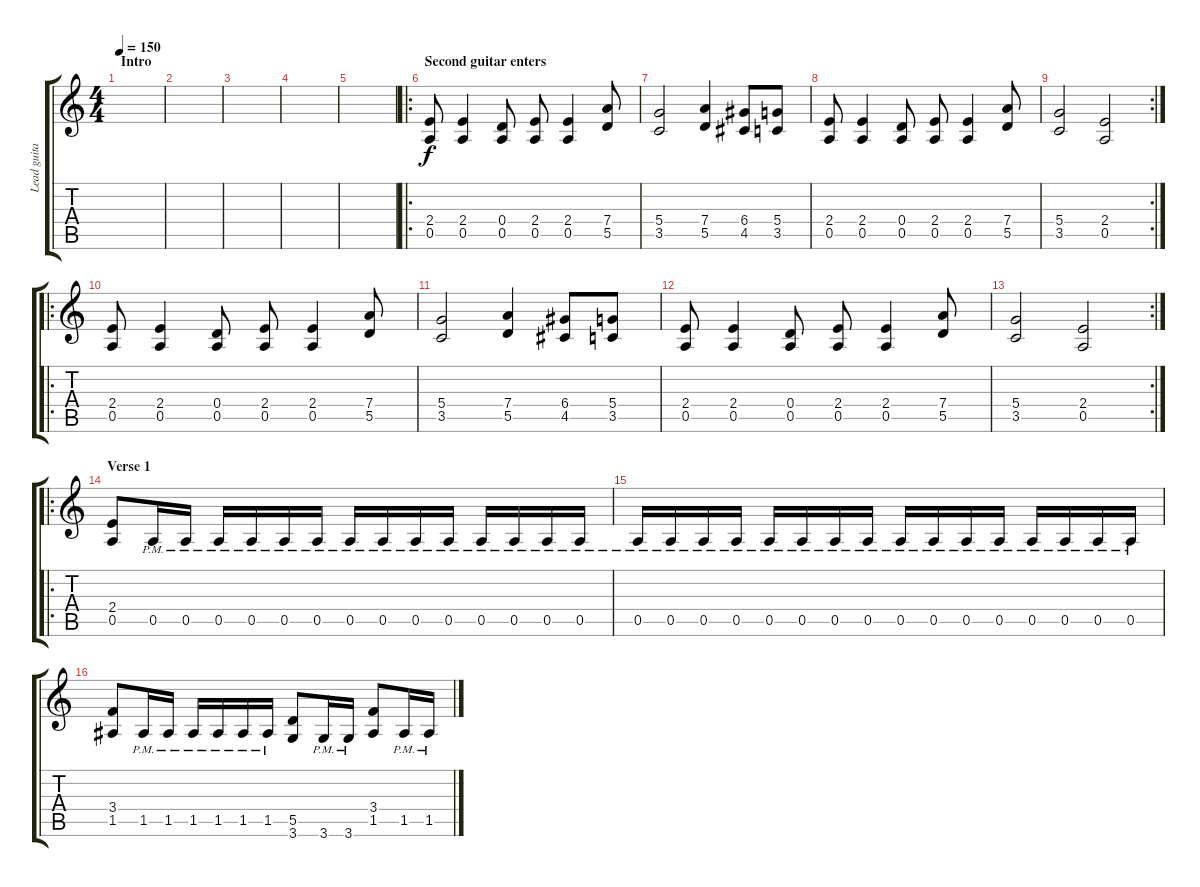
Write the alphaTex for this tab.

\track ("Lead guitar" "Lead guita") {instrument overdrivenguitar}
\staff {score tabs}
\tuning (E4 B3 G3 D3 A2 E2) {hide}
\ts (4 4)
\section ("" "Intro")
\tempo 150
\clef g2
\ks c
|
|
|
|
|
\ro
\section ("" "Second guitar enters")
(2.4 0.5).8 (2.4 0.5).4 (0.4 0.5).8 (2.4 0.5).8 (2.4 0.5).4 (7.4 5.5).8 |
(5.4 3.5).2 (7.4 5.5).4 (6.4 4.5).8 (5.4 3.5).8 |
(2.4 0.5).8 (2.4 0.5).4 (0.4 0.5).8 (2.4 0.5).8 (2.4 0.5).4 (7.4 5.5).8 |
\rc 2
(5.4 3.5).2 (2.4 0.5).2 |
\ro
(2.4 0.5).8 (2.4 0.5).4 (0.4 0.5).8 (2.4 0.5).8 (2.4 0.5).4 (7.4 5.5).8 |
(5.4 3.5).2 (7.4 5.5).4 (6.4 4.5).8 (5.4 3.5).8 |
(2.4 0.5).8 (2.4 0.5).4 (0.4 0.5).8 (2.4 0.5).8 (2.4 0.5).4 (7.4 5.5).8 |
\rc 2
(5.4 3.5).2 (2.4 0.5).2 |
\ro
\section ("" "Verse 1")
(2.4 0.5).8 0.5{pm}.16 0.5{pm}.16 0.5{pm}.16 0.5{pm}.16 0.5{pm}.16 0.5{pm}.16 0.5{pm}.16 0.5{pm}.16 0.5{pm}.16 0.5{pm}.16 0.5{pm}.16 0.5{pm}.16 0.5{pm}.16 0.5{pm}.16 |
0.5{pm}.16 0.5{pm}.16 0.5{pm}.16 0.5{pm}.16 0.5{pm}.16 0.5{pm}.16 0.5{pm}.16 0.5{pm}.16 0.5{pm}.16 0.5{pm}.16 0.5{pm}.16 0.5{pm}.16 0.5{pm}.16 0.5{pm}.16 0.5{pm}.16 0.5{pm}.16 |
(3.4 1.5).8 1.5{pm}.16 1.5{pm}.16 1.5{pm}.16 1.5{pm}.16 1.5{pm}.16 1.5{pm}.16 (5.5 3.6).8 3.6{pm}.16 3.6{pm}.16 (3.4 1.5).8 1.5{pm}.16 1.5{pm}.16
